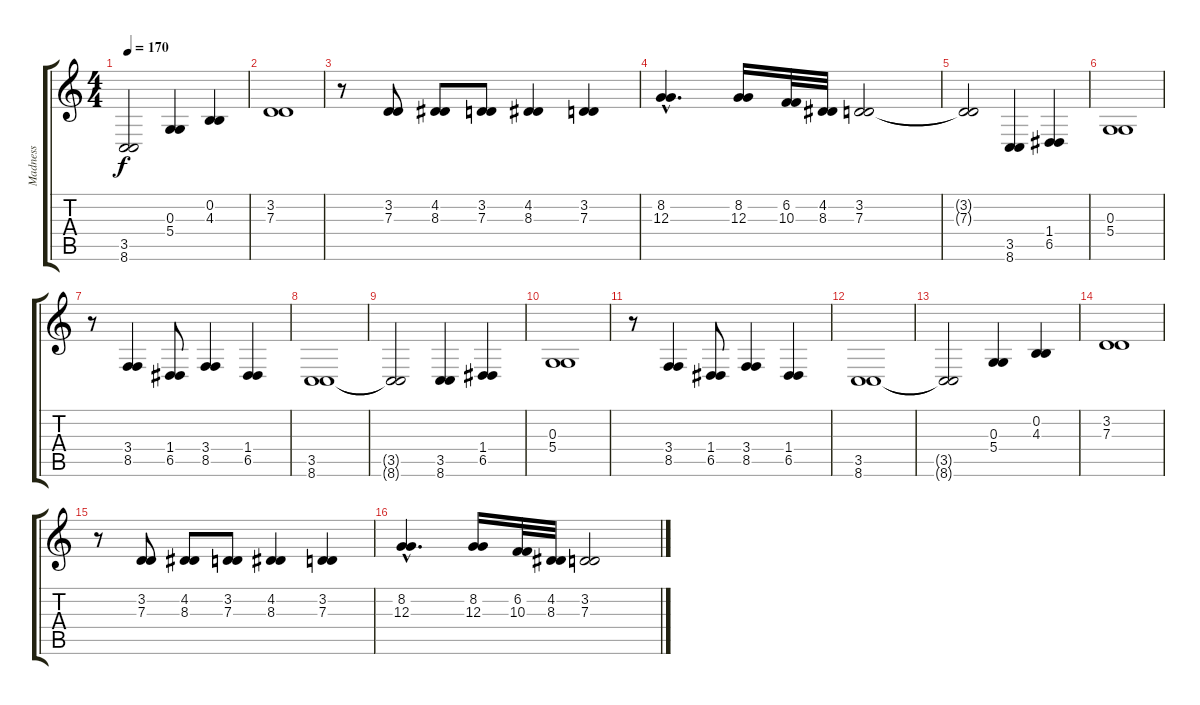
\track ("Madness" "Madness") {instrument tenorsax}
\staff {score tabs}
\tuning (E4 B3 G3 D3 A2 E2) {hide}
\ts (4 4)
\tempo 170
\clef g2
\ks c
(3.5{t} 8.6{t}).2{dy f} (0.3 5.4).4 (0.2 4.3).4 |
(3.2 7.3).1 |
r.8 (3.2 7.3).8 (4.2 8.3).8 (3.2 7.3).8 (4.2 8.3).4 (3.2 7.3).4 |
(8.2{hac} 12.3{hac}).4{d} (8.2 12.3).16 (6.2 10.3).32 (4.2 8.3).32 (3.2 7.3).2 |
(3.2{t} 7.3{t}).2 (3.5 8.6).4 (1.4 6.5).4 |
(0.3 5.4).1 |
r.8 (3.4 8.5).4 (1.4 6.5).8 (3.4 8.5).4 (1.4 6.5).4 |
(3.5 8.6).1 |
(3.5{t} 8.6{t}).2 (3.5 8.6).4 (1.4 6.5).4 |
(0.3 5.4).1 |
r.8 (3.4 8.5).4 (1.4 6.5).8 (3.4 8.5).4 (1.4 6.5).4 |
(3.5 8.6).1 |
(3.5{t} 8.6{t}).2 (0.3 5.4).4 (0.2 4.3).4 |
(3.2 7.3).1 |
r.8 (3.2 7.3).8 (4.2 8.3).8 (3.2 7.3).8 (4.2 8.3).4 (3.2 7.3).4 |
(8.2{hac} 12.3{hac}).4{d} (8.2 12.3).16 (6.2 10.3).32 (4.2 8.3).32 (3.2 7.3).2
